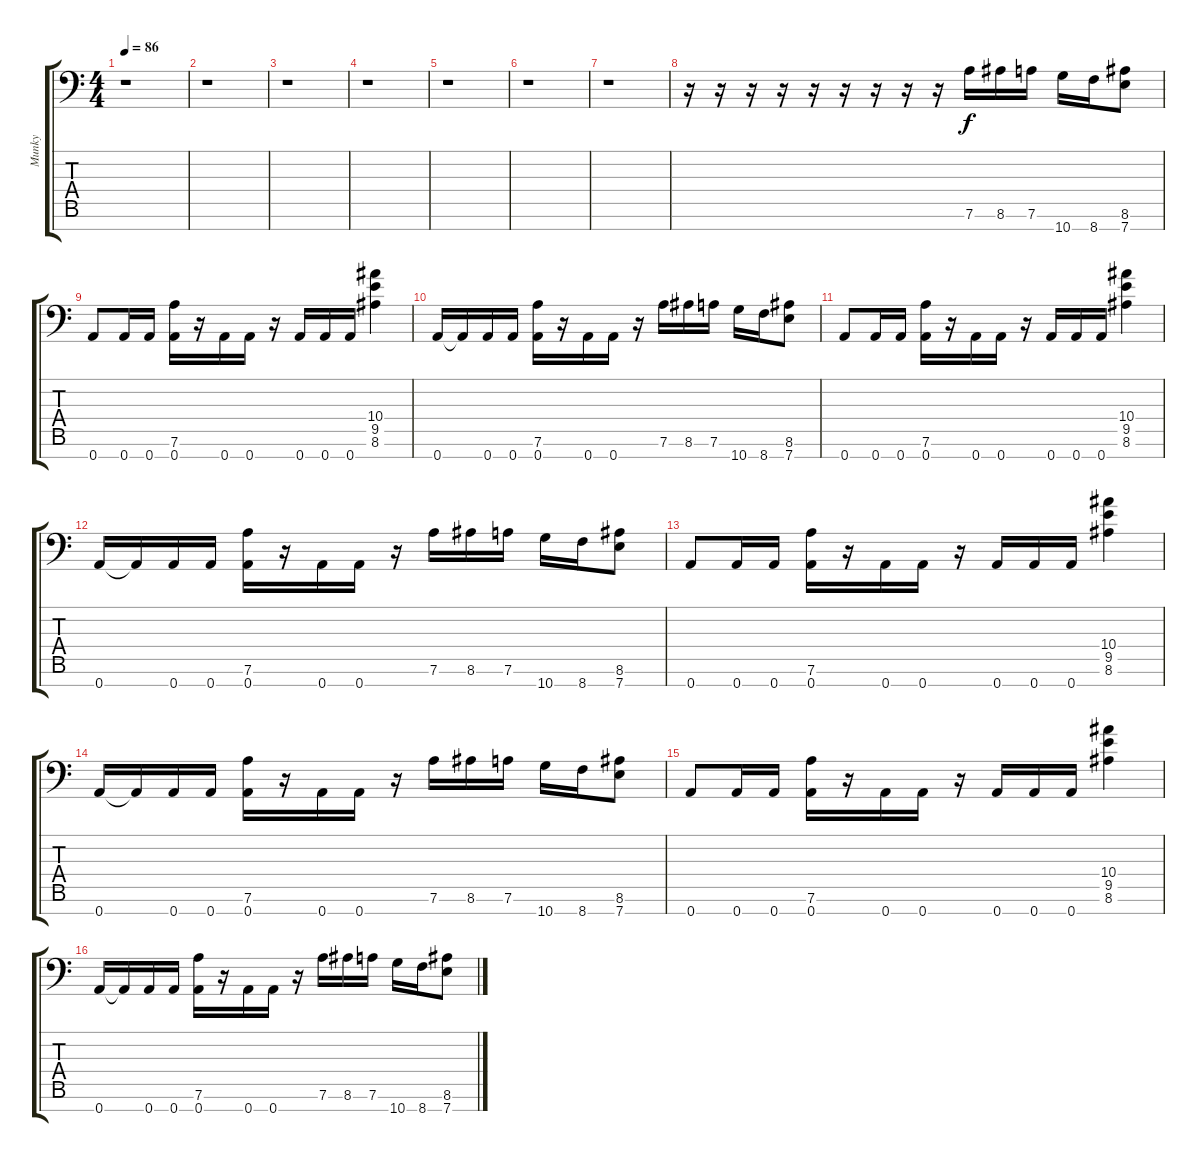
\track ("Munky" "Munky") {instrument distortionguitar}
\staff {score tabs}
\tuning (D4 A3 F3 C3 G2 D2 A1) {hide}
\ts (4 4)
\tempo 86
\clef f4
\ks c
r.1{dy f instrument distortionguitar} |
r.1 |
r.1 |
r.1 |
r.1 |
r.1 |
r.1 |
r.16 r.16 r.16 r.16 r.16 r.16 r.16 r.16 r.16 7.6.16{instrument electricguitarmuted} 8.6.16 7.6.16 10.7.16 8.7.16 (8.6 7.7).8{instrument distortionguitar} |
0.7.8 0.7.16 0.7.16 (7.6 0.7).16 r.16 0.7.16 0.7.16 r.16 0.7.16 0.7.16 0.7.16 (10.4 9.5 8.6).4 |
0.7.16 0.7{t}.16 0.7.16 0.7.16 (7.6 0.7).16 r.16 0.7.16 0.7.16 r.16 7.6.16 8.6.16 7.6.16 10.7.16 8.7.16 (8.6 7.7).8 |
0.7.8 0.7.16 0.7.16 (7.6 0.7).16 r.16 0.7.16 0.7.16 r.16 0.7.16 0.7.16 0.7.16 (10.4 9.5 8.6).4 |
0.7.16 0.7{t}.16 0.7.16 0.7.16 (7.6 0.7).16 r.16 0.7.16 0.7.16 r.16 7.6.16 8.6.16 7.6.16 10.7.16 8.7.16 (8.6 7.7).8 |
0.7.8 0.7.16 0.7.16 (7.6 0.7).16 r.16 0.7.16 0.7.16 r.16 0.7.16 0.7.16 0.7.16 (10.4 9.5 8.6).4 |
0.7.16 0.7{t}.16 0.7.16 0.7.16 (7.6 0.7).16 r.16 0.7.16 0.7.16 r.16 7.6.16 8.6.16 7.6.16 10.7.16 8.7.16 (8.6 7.7).8 |
0.7.8 0.7.16 0.7.16 (7.6 0.7).16 r.16 0.7.16 0.7.16 r.16 0.7.16 0.7.16 0.7.16 (10.4 9.5 8.6).4 |
0.7.16 0.7{t}.16 0.7.16 0.7.16 (7.6 0.7).16 r.16 0.7.16 0.7.16 r.16 7.6.16 8.6.16 7.6.16 10.7.16 8.7.16 (8.6 7.7).8
